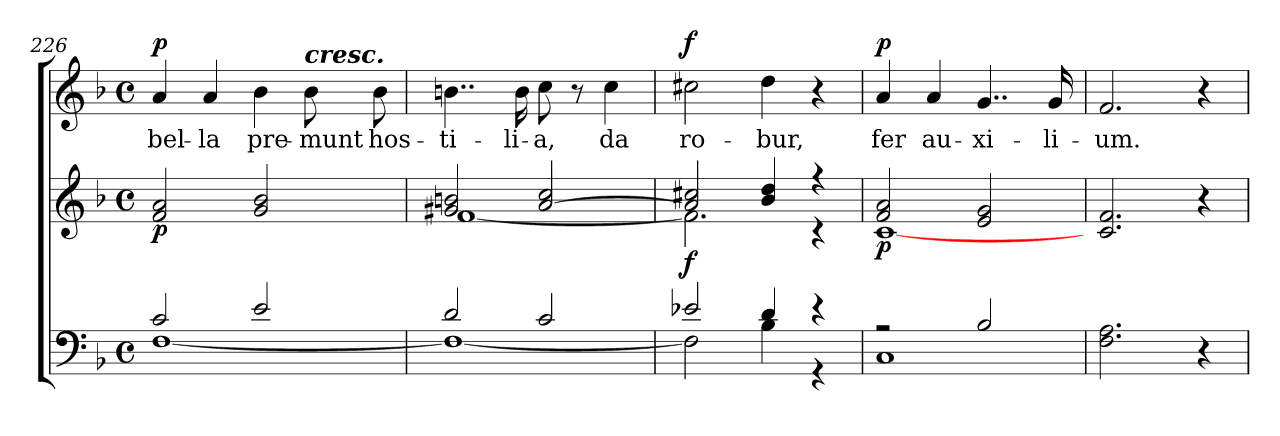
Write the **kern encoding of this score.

**kern	**kern	**dynam	**kern	**text	**dynam
*part2	*part2	*part2	*part1	*part1	*part1
*staff3	*staff2	*staff2/3	*staff1	*staff1	*staff1
!!LO:PB:g=z
*clefF4	*clefG2	*	*clefG2	*	*
*k[b-]	*k[b-]	*	*k[b-]	*	*
*F:	*F:	*	*F:	*	*
*M4/4	*M4/4	*	*M4/4	*	*
*met(c)	*met(c)	*	*met(c)	*	*
=226	=226	=226	=226	=226	=226
*^	*	*	*	*	*
!	!	!	!LO:DY:b	!	!LO:LY:b	!LO:DY:a
2c/	[<1F	2f/ 2a/	p	4a/	bel-	p
!	!	!	!	!	!LO:LY:b	!
.	.	.	.	4a/	-la	.
!	!	!	!	!	!LO:LY:b	!
2e/	.	2g/ 2b-/	.	4b-\	pre-	.
!	!	!	!	!LO:TX:a:Bi:t=cresc.	!	!
!	!	!	!	!	!LO:LY:b	!
.	.	.	.	8b-\	-munt	.
!	!	!	!	!	!LO:LY:b	!
.	.	.	.	8b-\	hos-	.
=227	=227	=227	=227	=227	=227	=227
*	*	*^	*	*	*	*
!	!	!	!	!	!	!LO:LY:b	!
2d/	1F_	2g#X/ 2bn/	[<1f	.	4..bn\	-ti-	.
!	!	!	!	!	!	!LO:LY:b	!
.	.	.	.	.	16b\	-li-	.
!	!	!	!	!	!	!LO:LY:b	!
2c/	.	[<2a/ 2cc/	.	.	8cc\	-a,	.
.	.	.	.	.	8r	.	.
!	!	!	!	!	!	!LO:LY:b	!
.	.	.	.	.	4cc\	da	.
=228	=228	=228	=228	=228	=228	=228	=228
!	!	!	!	!LO:DY:b	!	!LO:LY:b	!LO:DY:a
2e-X/	2F\]	2a/] 2cc#X/	2.f\]	f	2cc#X\	ro-	f
!	!	!	!	!	!	!LO:LY:b	!
4d/	4B-\	4b-/ 4dd/	.	.	4dd\	-bur,	.
4r	4r	4r	4r	.	4r	.	.
=229	=229	=229	=229	=229	=229	=229	=229
!	!	!	!	!LO:DY:b	!	!LO:LY:b	!LO:DY:a
2rA	1C	2f/ 2a/	[<1c	p	4a/	fer	p
!	!	!	!	!	!	!LO:LY:b	!
.	.	.	.	.	4a/	au-	.
!	!	!	!	!	!	!LO:LY:b	!
2B-/	.	2e/ 2g/	.	.	4..g/	-xi-	.
!	!	!	!	!	!	!LO:LY:b	!
.	.	.	.	.	16g/	-li-	.
*v	*v	*	*	*	*	*	*
*	*v	*v	*	*	*	*
=230	=230	=230	=230	=230	=230
!	!	!	!	!LO:LY:b	!
2.F\ 2.A\	2.c/ 2.f/	.	2.f/	-um.	.
4r	4r	.	4r	.	.
=	=	=	=	=	=
*-	*-	*-	*-	*-	*-
